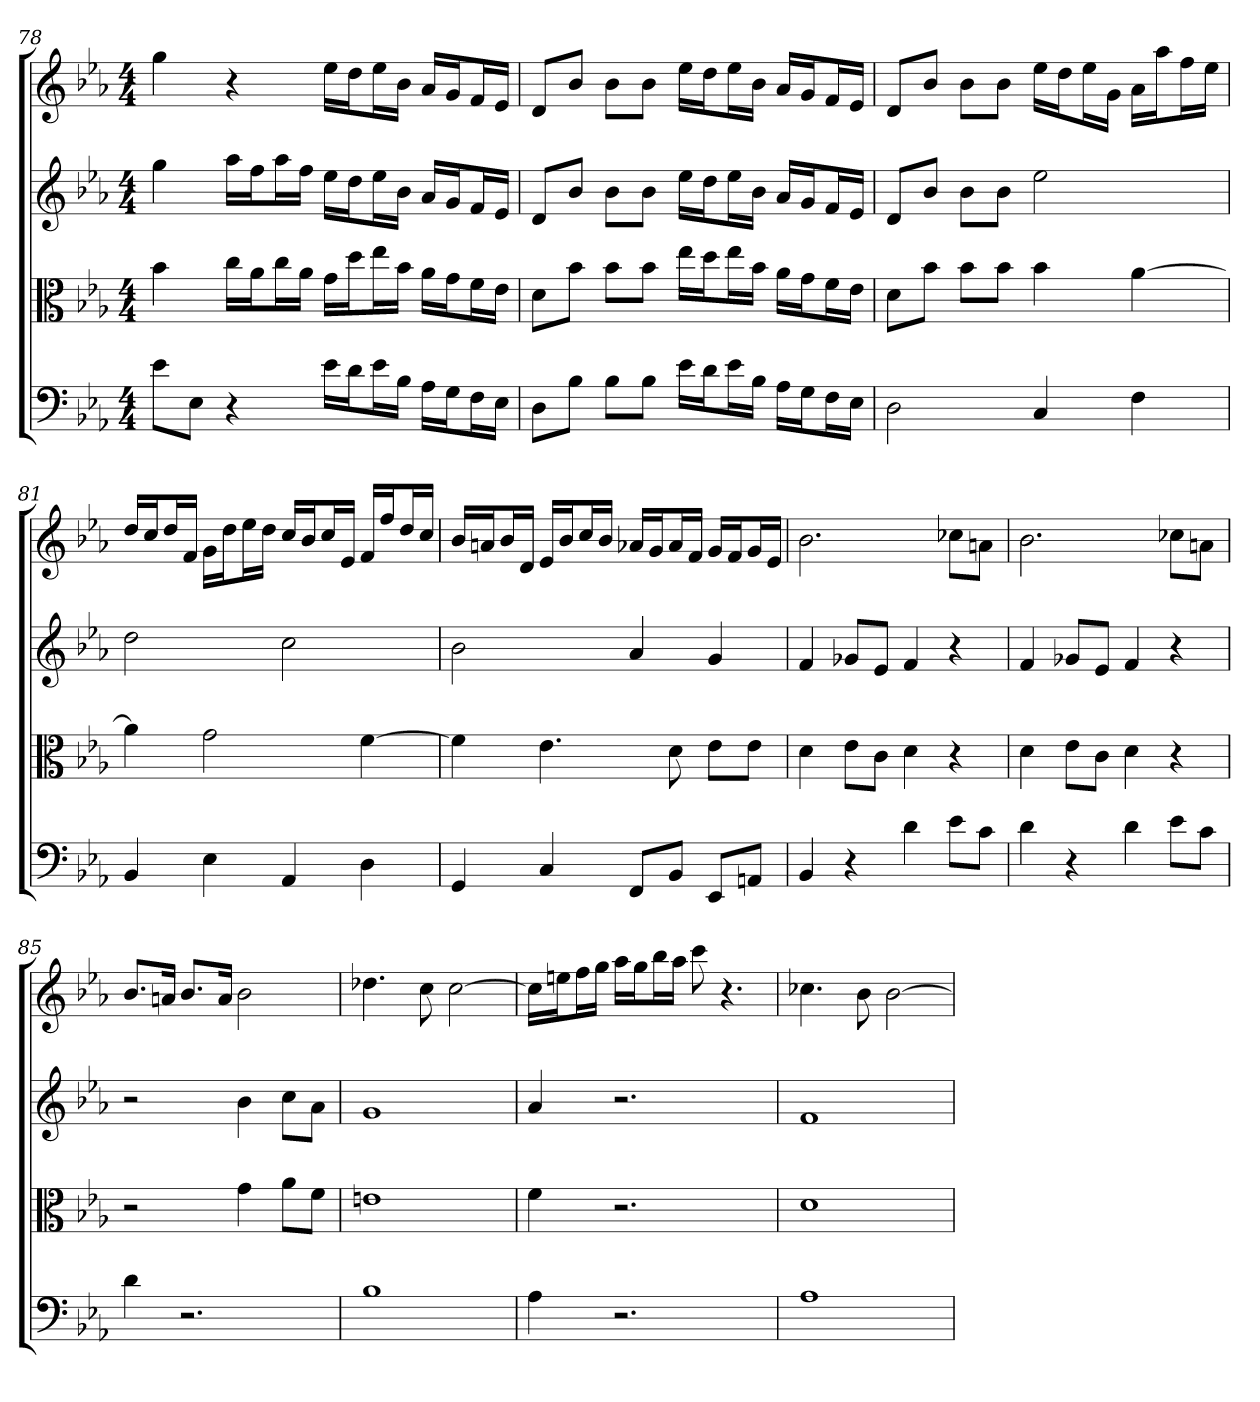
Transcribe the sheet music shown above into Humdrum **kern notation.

**kern	**kern	**kern	**kern
*part4	*part3	*part2	*part1
*staff4	*staff3	*staff2	*staff1
*clefF4	*clefC3	*clefG2	*clefG2
*k[b-e-a-]	*k[b-e-a-]	*k[b-e-a-]	*k[b-e-a-]
*E-:	*E-:	*E-:	*E-:
*M4/4	*M4/4	*M4/4	*M4/4
=78	=78	=78	=78
8e-\L	4b-	4gg	4gg
8E-\J	.	.	.
4r	16cc\LL	16aa-\LL	4r
.	16a-\J	16ff\J	.
.	16cc\L	16aa-\L	.
.	16a-\JJ	16ff\JJ	.
16e-\LL	16g\LL	16ee-\LL	16ee-\LL
16d\J	16dd\J	16dd\J	16dd\J
16e-\L	16ee-\L	16ee-\L	16ee-\L
16B-\JJ	16b-\JJ	16b-\JJ	16b-\JJ
16A-\LL	16a-\LL	16a-/LL	16a-/LL
16G\J	16g\J	16g/J	16g/J
16F\L	16f\L	16f/L	16f/L
16E-\JJ	16e-\JJ	16e-/JJ	16e-/JJ
=79	=79	=79	=79
8D\L	8d\L	8d/L	8d/L
8B-\J	8b-\J	8b-/J	8b-/J
8B-\L	8b-\L	8b-\L	8b-\L
8B-\J	8b-\J	8b-\J	8b-\J
16e-\LL	16ee-\LL	16ee-\LL	16ee-\LL
16d\J	16dd\J	16dd\J	16dd\J
16e-\L	16ee-\L	16ee-\L	16ee-\L
16B-\JJ	16b-\JJ	16b-\JJ	16b-\JJ
16A-\LL	16a-\LL	16a-/LL	16a-/LL
16G\J	16g\J	16g/J	16g/J
16F\L	16f\L	16f/L	16f/L
16E-\JJ	16e-\JJ	16e-/JJ	16e-/JJ
=80	=80	=80	=80
2D	8d\L	8d/L	8d/L
.	8b-\J	8b-/J	8b-/J
.	8b-\L	8b-\L	8b-\L
.	8b-\J	8b-\J	8b-\J
4C	4b-	2ee-	16ee-\LL
.	.	.	16dd\J
.	.	.	16ee-\L
.	.	.	16g\JJ
4F	[4a-	.	16a-\LL
.	.	.	16aa-\J
.	.	.	16ff\L
.	.	.	16ee-\JJ
=81	=81	=81	=81
4BB-	4a-]	2dd	16dd/LL
.	.	.	16cc/J
.	.	.	16dd/L
.	.	.	16f/JJ
4E-	2g	.	16g\LL
.	.	.	16dd\J
.	.	.	16ee-\L
.	.	.	16dd\JJ
4AA-	.	2cc	16cc/LL
.	.	.	16b-/J
.	.	.	16cc/L
.	.	.	16e-/JJ
4D	[4f	.	16f/LL
.	.	.	16ff/J
.	.	.	16dd/L
.	.	.	16cc/JJ
=82	=82	=82	=82
4GG	4f]	2b-	16b-/LL
.	.	.	16an/J
.	.	.	16b-/L
.	.	.	16d/JJ
4C	4.e-	.	16e-/LL
.	.	.	16b-/J
.	.	.	16cc/L
.	.	.	16b-/JJ
8FF/L	.	4a-	16a-X/LL
.	.	.	16g/J
8BB-/J	8d	.	16a-/L
.	.	.	16f/JJ
8EE-/L	8e-\L	4g	16g/LL
.	.	.	16f/J
8AAn/J	8e-\J	.	16g/L
.	.	.	16e-/JJ
=83	=83	=83	=83
4BB-	4d	4f	2.b-
4r	8e-\L	8g-X/L	.
.	8c\J	8e-/J	.
4d	4d	4f	.
8e-\L	4r	4r	8cc-X\L
8c\J	.	.	8an\J
=84	=84	=84	=84
4d	4d	4f	2.b-
4r	8e-\L	8g-X/L	.
.	8c\J	8e-/J	.
4d	4d	4f	.
8e-\L	4r	4r	8cc-X\L
8c\J	.	.	8an\J
=85	=85	=85	=85
4d	2r	2r	8.b-/L
.	.	.	16an/Jk
2.r	.	.	8.b-/L
.	.	.	16a/Jk
.	4g	4b-	2b-
.	8a-\L	8cc\L	.
.	8f\J	8a-\J	.
=86	=86	=86	=86
1B-	1en	1g	4.dd-X
.	.	.	8cc
.	.	.	[2cc
=87	=87	=87	=87
4A-	4f	4a-	16cc\LL]
.	.	.	16een\J
.	.	.	16ff\L
.	.	.	16gg\JJ
2.r	2.r	2.r	16aa-\LL
.	.	.	16gg\J
.	.	.	16bb-\L
.	.	.	16aa-\JJ
.	.	.	8ccc
.	.	.	4.r
=88	=88	=88	=88
1A-	1d	1f	4.cc-X
.	.	.	8b-
.	.	.	[2b-
=	=	=	=
*-	*-	*-	*-
